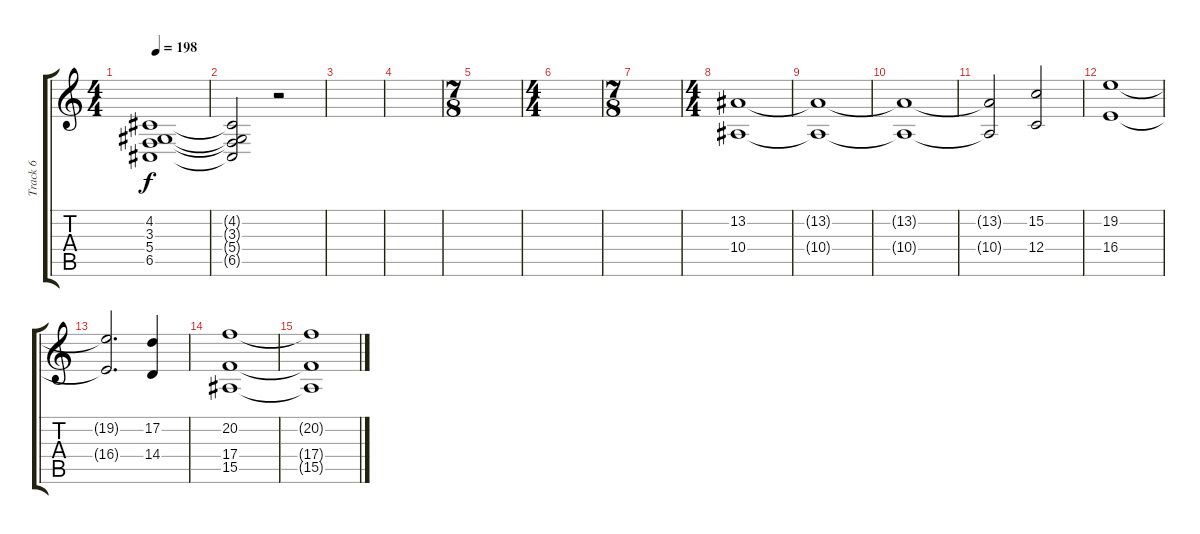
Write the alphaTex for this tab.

\track ("Track 6" "Track 6") {instrument choiraahs}
\staff {score tabs}
\tuning (D4 A3 F3 C3 G2 C2) {hide}
\ts (4 4)
\tempo 198
\clef g2
\ks c
(4.2{t} 3.3{t} 5.4{t} 6.5{t}).1{dy f} |
(4.2{t} 3.3{t} 5.4{t} 6.5{t}).2 r.2 |
|
|
\ts (7 8)
|
\ts (4 4)
|
\ts (7 8)
|
\ts (4 4)
(13.2 10.4).1 |
(13.2{t} 10.4{t}).1 |
(13.2{t} 10.4{t}).1 |
(13.2{t} 10.4{t}).2 (15.2 12.4).2 |
(19.2 16.4).1 |
(19.2{t} 16.4{t}).2{d} (17.2 14.4).4 |
(20.2 17.4 15.5).1 |
(20.2{t} 17.4{t} 15.5{t}).1
